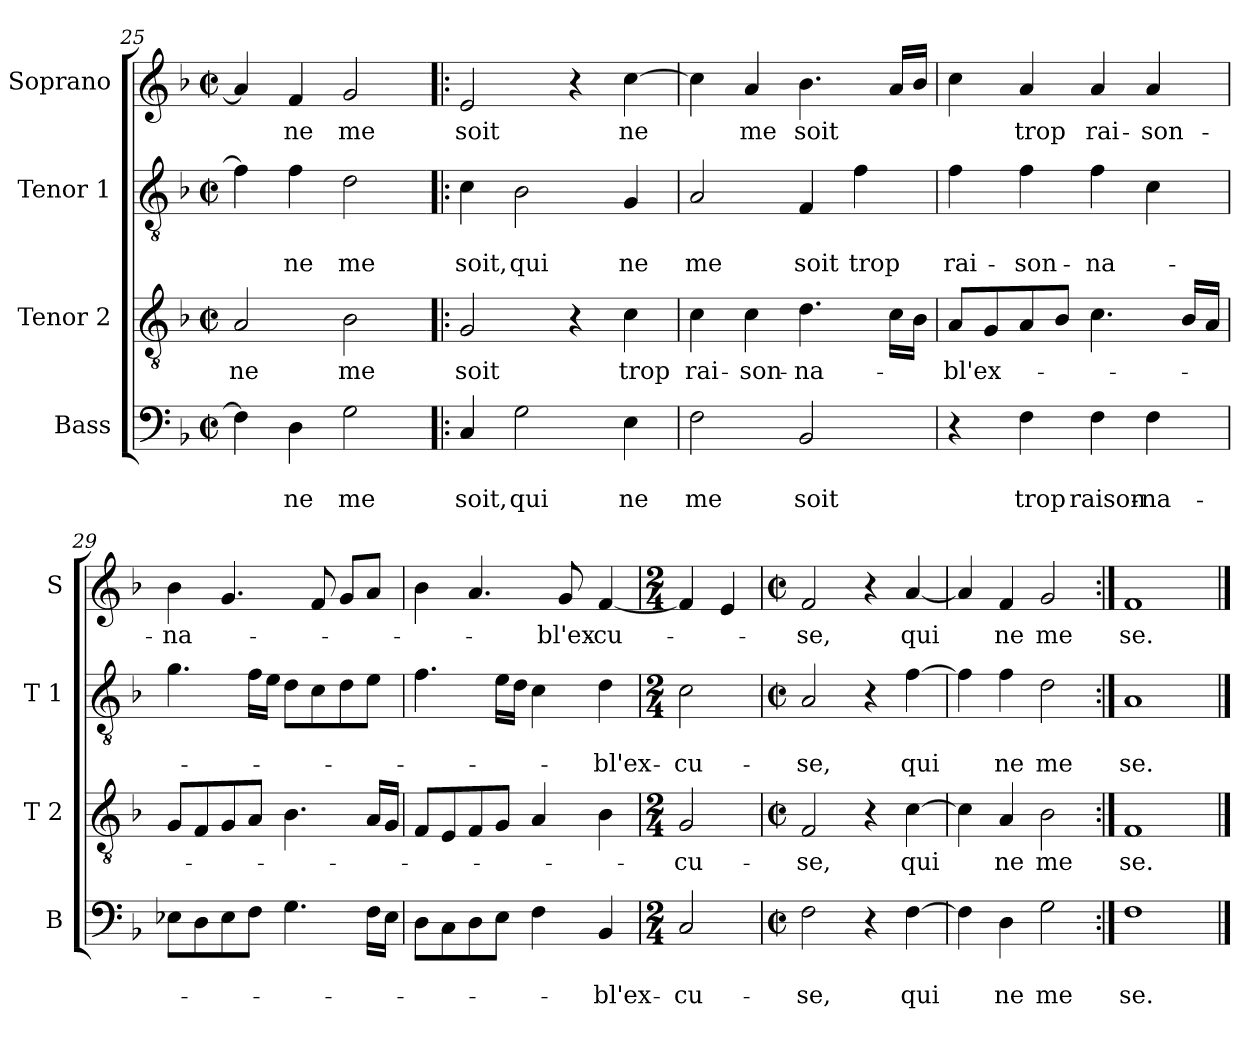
**kern	**text	**text	**kern	**text	**kern	**text	**text	**kern	**text
*part4	*part4	*part4	*part3	*part3	*part2	*part2	*part2	*part1	*part1
*staff4	*staff4	*staff4	*staff3	*staff3	*staff2	*staff2	*staff2	*staff1	*staff1
*I"Bass	*	*	*I"Tenor 2	*	*I"Tenor 1	*	*	*I"Soprano	*
*I'B	*	*	*I'T 2	*	*I'T 1	*	*	*I'S	*
*clefF4	*	*	*clefGv2	*	*clefGv2	*	*	*clefG2	*
*k[b-]	*	*	*k[b-]	*	*k[b-]	*	*	*k[b-]	*
*F:	*	*	*F:	*	*F:	*	*	*F:	*
*M2/2	*	*	*M2/2	*	*M2/2	*	*	*M2/2	*
*met(c|)	*	*	*met(c|)	*	*met(c|)	*	*	*met(c|)	*
=25	=25	=25	=25	=25	=25	=25	=25	=25	=25
!	!	!	!	!LO:LY:b	!	!	!	!	!
4F\]	.	.	2A/	ne	4f\]	.	.	4a/]	.
!	!	!LO:LY:b	!	!	!	!	!LO:LY:b	!	!LO:LY:b
4D\	.	ne	.	.	4f\	.	ne	4f/	ne
!	!	!LO:LY:b	!	!LO:LY:b	!	!	!LO:LY:b	!	!LO:LY:b
2G\	.	me	2B-\	me	2d\	.	me	2g/	me
!!LO:PB:g=z
=26!|:	=26!|:	=26!|:	=26!|:	=26!|:	=26!|:	=26!|:	=26!|:	=26!|:	=26!|:
!	!	!LO:LY:b	!	!LO:LY:b	!	!	!LO:LY:b	!	!LO:LY:b
4C/	.	soit,	2G/	soit	4c\	.	soit,	2e/	soit
!	!	!LO:LY:b	!	!	!	!	!LO:LY:b	!	!
2G\	.	qui	.	.	2B-\	.	qui	.	.
.	.	.	4r	.	.	.	.	4r	.
!	!	!LO:LY:b	!	!LO:LY:b	!	!	!LO:LY:b	!	!LO:LY:b
4E\	.	ne	4c\	trop	4G/	.	ne	[4cc\	ne
=27	=27	=27	=27	=27	=27	=27	=27	=27	=27
!	!	!LO:LY:b	!	!LO:LY:b	!	!	!LO:LY:b	!	!
2F\	.	me	4c\	rai-	2A/	.	me	4cc\]	.
!	!	!	!	!LO:LY:b	!	!	!	!	!LO:LY:b
.	.	.	4c\	-son-	.	.	.	4a/	me
!	!	!LO:LY:b	!	!LO:LY:b	!	!	!LO:LY:b	!	!LO:LY:b
2BB-/	.	soit	4.d\	-na-	4F/	.	soit	4.b-\	soit
!	!	!	!	!	!	!	!LO:LY:b	!	!
.	.	.	.	.	4f\	.	trop	.	.
.	.	.	16c\LL	.	.	.	.	16a/LL	.
.	.	.	16B-\JJ	.	.	.	.	16b-/JJ	.
=28	=28	=28	=28	=28	=28	=28	=28	=28	=28
!	!	!	!	!LO:LY:b	!	!	!LO:LY:b	!	!
4r	.	.	8A/L	-bl'ex-	4f\	.	rai-	4cc\	.
.	.	.	8G/	.	.	.	.	.	.
!	!	!LO:LY:b	!	!	!	!	!LO:LY:b	!	!LO:LY:b
4F\	.	trop	8A/	.	4f\	.	-son-	4a/	trop
.	.	.	8B-/J	.	.	.	.	.	.
!	!	!LO:LY:b	!	!	!	!	!LO:LY:b	!	!LO:LY:b
4F\	.	raison-	4.c\	.	4f\	.	-na-	4a/	rai-
!	!	!LO:LY:b	!	!	!	!	!	!	!LO:LY:b
4F\	.	-na-	.	.	4c\	.	.	4a/	-son-
.	.	.	16B-/LL	.	.	.	.	.	.
.	.	.	16A/JJ	.	.	.	.	.	.
=29	=29	=29	=29	=29	=29	=29	=29	=29	=29
!	!	!	!	!	!	!	!	!	!LO:LY:b
8E-X\L	.	.	8G/L	.	4.g\	.	.	4b-\	-na-
8D\	.	.	8F/	.	.	.	.	.	.
8E-\	.	.	8G/	.	.	.	.	4.g/	.
8F\J	.	.	8A/J	.	16f\LL	.	.	.	.
.	.	.	.	.	16e\JJ	.	.	.	.
4.G\	.	.	4.B-\	.	8d\L	.	.	.	.
.	.	.	.	.	8c\	.	.	8f/	.
.	.	.	.	.	8d\	.	.	8g/L	.
16F\LL	.	.	16A/LL	.	8e\J	.	.	8a/J	.
16E-\JJ	.	.	16G/JJ	.	.	.	.	.	.
!!LO:LB:g=z
=30	=30	=30	=30	=30	=30	=30	=30	=30	=30
8D\L	.	.	8F/L	.	4.f\	.	.	4b-\	.
8C\	.	.	8E/	.	.	.	.	.	.
8D\	.	.	8F/	.	.	.	.	4.a/	.
8E\J	.	.	8G/J	.	16e\LL	.	.	.	.
.	.	.	.	.	16d\JJ	.	.	.	.
4F\	.	.	4A/	.	4c\	.	.	.	.
!	!	!	!	!	!	!	!	!	!LO:LY:b
.	.	.	.	.	.	.	.	8g/	-bl'ex-
!	!	!LO:LY:b	!	!	!	!	!LO:LY:b	!	!LO:LY:b
4BB-/	.	-bl'ex-	4B-\	.	4d\	.	-bl'ex-	[4f/	-cu-
=31	=31	=31	=31	=31	=31	=31	=31	=31	=31
*M2/4	*	*	*M2/4	*	*M2/4	*	*	*M2/4	*
!	!	!LO:LY:b	!	!LO:LY:b	!	!	!LO:LY:b	!	!
2C/	.	-cu-	2G/	-cu-	2c\	.	-cu-	4f/]	.
.	.	.	.	.	.	.	.	4e/	.
=32	=32	=32	=32	=32	=32	=32	=32	=32	=32
*M2/2	*	*	*M2/2	*	*M2/2	*	*	*M2/2	*
*met(c|)	*	*	*met(c|)	*	*met(c|)	*	*	*met(c|)	*
!	!	!LO:LY:b	!	!LO:LY:b	!	!	!LO:LY:b	!	!LO:LY:b
2F\	.	-se,	2F/	-se,	2A/	.	-se,	2f/	-se,
4r	.	.	4r	.	4r	.	.	4r	.
!	!	!LO:LY:b	!	!LO:LY:b	!	!	!LO:LY:b	!	!LO:LY:b
[4F\	.	qui	[4c\	qui	[4f\	.	qui	[4a/	qui
=33	=33	=33	=33	=33	=33	=33	=33	=33	=33
4F\]	.	.	4c\]	.	4f\]	.	.	4a/]	.
!	!	!LO:LY:b	!	!LO:LY:b	!	!	!LO:LY:b	!	!LO:LY:b
4D\	.	ne	4A/	ne	4f\	.	ne	4f/	ne
!	!	!LO:LY:b	!	!LO:LY:b	!	!	!LO:LY:b	!	!LO:LY:b
2G\	.	me	2B-\	me	2d\	.	me	2g/	me
=34:|!	=34:|!	=34:|!	=34:|!	=34:|!	=34:|!	=34:|!	=34:|!	=34:|!	=34:|!
!	!	!LO:LY:b	!	!LO:LY:b	!	!	!LO:LY:b	!	!LO:LY:b
1F	.	se.	1F	se.	1A	.	se.	1f	se.
==	==	==	==	==	==	==	==	==	==
*-	*-	*-	*-	*-	*-	*-	*-	*-	*-
